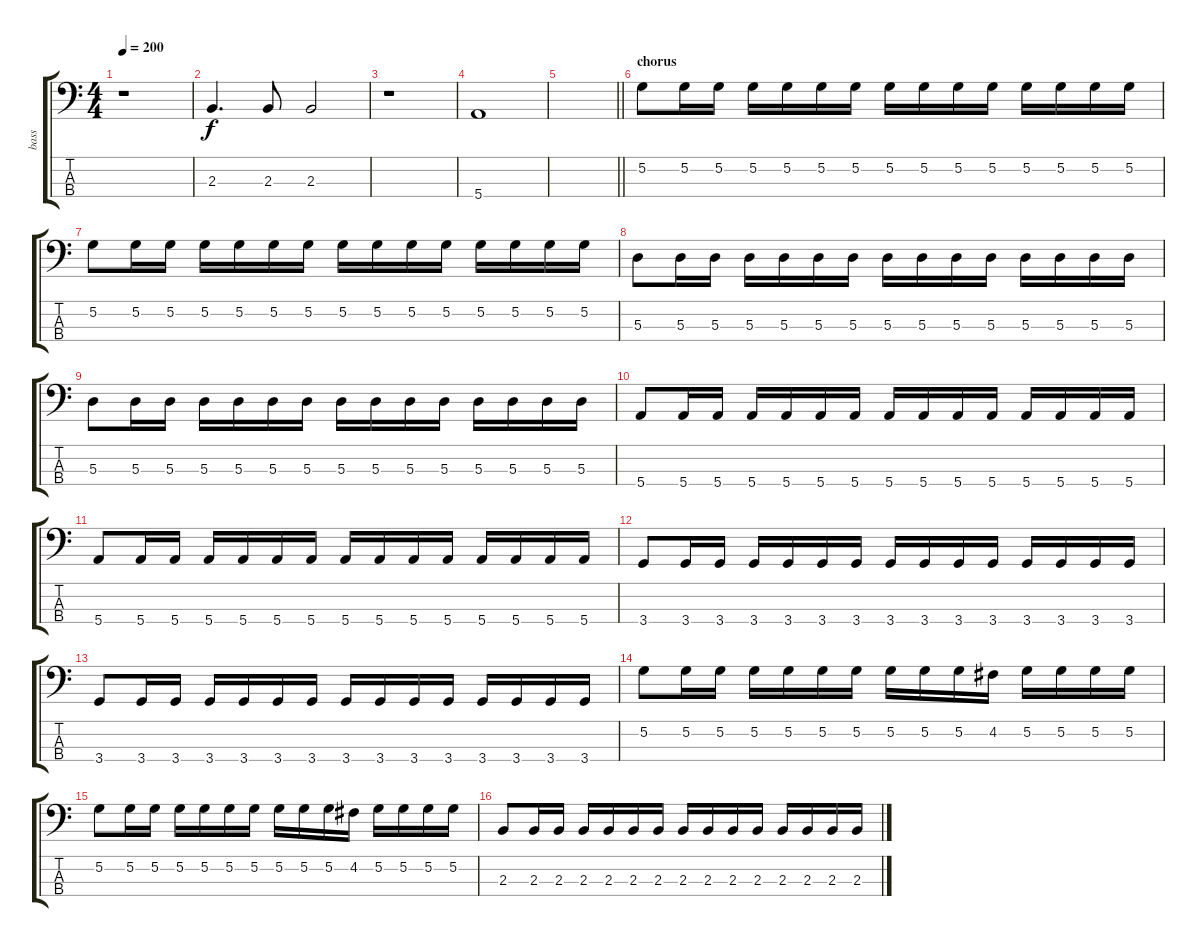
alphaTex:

\track ("bass" "bass") {instrument electricbassfinger}
\staff {score tabs}
\tuning (G2 D2 A1 E1) {hide}
\ts (4 4)
\tempo 200
\clef f4
\ks c
r.1{dy f} |
2.3.4{d} 2.3.8 2.3.2 |
r.1 |
5.4.1 |
\barLineRight lightlight
|
\section ("" "chorus")
5.2.8 5.2.16 5.2.16 5.2.16 5.2.16 5.2.16 5.2.16 5.2.16 5.2.16 5.2.16 5.2.16 5.2.16 5.2.16 5.2.16 5.2.16 |
5.2.8 5.2.16 5.2.16 5.2.16 5.2.16 5.2.16 5.2.16 5.2.16 5.2.16 5.2.16 5.2.16 5.2.16 5.2.16 5.2.16 5.2.16 |
5.3.8 5.3.16 5.3.16 5.3.16 5.3.16 5.3.16 5.3.16 5.3.16 5.3.16 5.3.16 5.3.16 5.3.16 5.3.16 5.3.16 5.3.16 |
5.3.8 5.3.16 5.3.16 5.3.16 5.3.16 5.3.16 5.3.16 5.3.16 5.3.16 5.3.16 5.3.16 5.3.16 5.3.16 5.3.16 5.3.16 |
5.4.8 5.4.16 5.4.16 5.4.16 5.4.16 5.4.16 5.4.16 5.4.16 5.4.16 5.4.16 5.4.16 5.4.16 5.4.16 5.4.16 5.4.16 |
5.4.8 5.4.16 5.4.16 5.4.16 5.4.16 5.4.16 5.4.16 5.4.16 5.4.16 5.4.16 5.4.16 5.4.16 5.4.16 5.4.16 5.4.16 |
3.4.8 3.4.16 3.4.16 3.4.16 3.4.16 3.4.16 3.4.16 3.4.16 3.4.16 3.4.16 3.4.16 3.4.16 3.4.16 3.4.16 3.4.16 |
3.4.8 3.4.16 3.4.16 3.4.16 3.4.16 3.4.16 3.4.16 3.4.16 3.4.16 3.4.16 3.4.16 3.4.16 3.4.16 3.4.16 3.4.16 |
5.2.8 5.2.16 5.2.16 5.2.16 5.2.16 5.2.16 5.2.16 5.2.16 5.2.16 5.2.16 4.2.16 5.2.16 5.2.16 5.2.16 5.2.16 |
5.2.8 5.2.16 5.2.16 5.2.16 5.2.16 5.2.16 5.2.16 5.2.16 5.2.16 5.2.16 4.2.16 5.2.16 5.2.16 5.2.16 5.2.16 |
2.3.8 2.3.16 2.3.16 2.3.16 2.3.16 2.3.16 2.3.16 2.3.16 2.3.16 2.3.16 2.3.16 2.3.16 2.3.16 2.3.16 2.3.16
